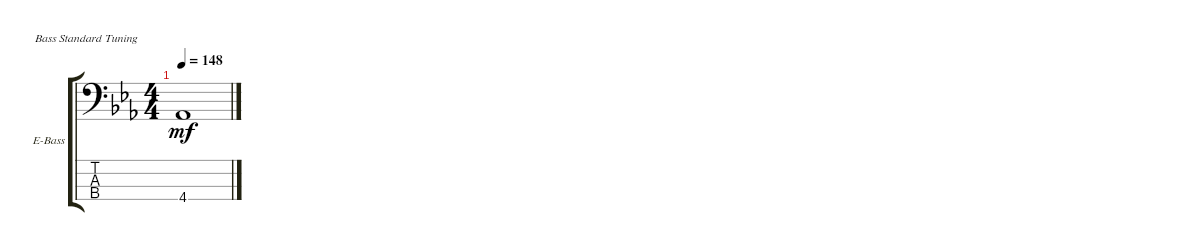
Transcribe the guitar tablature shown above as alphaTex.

\defaultSystemsLayout 4
\bracketExtendMode groupsimilarinstruments
\firstSystemTrackNameOrientation horizontal
\otherSystemsTrackNameOrientation horizontal
\track ("Electric Bass" "E-Bass") {instrument electricbassfinger}
\staff {score tabs}
\tuning (G2 D2 A1 E1)
\ts (4 4)
\tempo 148
\clef f4
\ks cminor
4.4{t}.1{dy mf}
